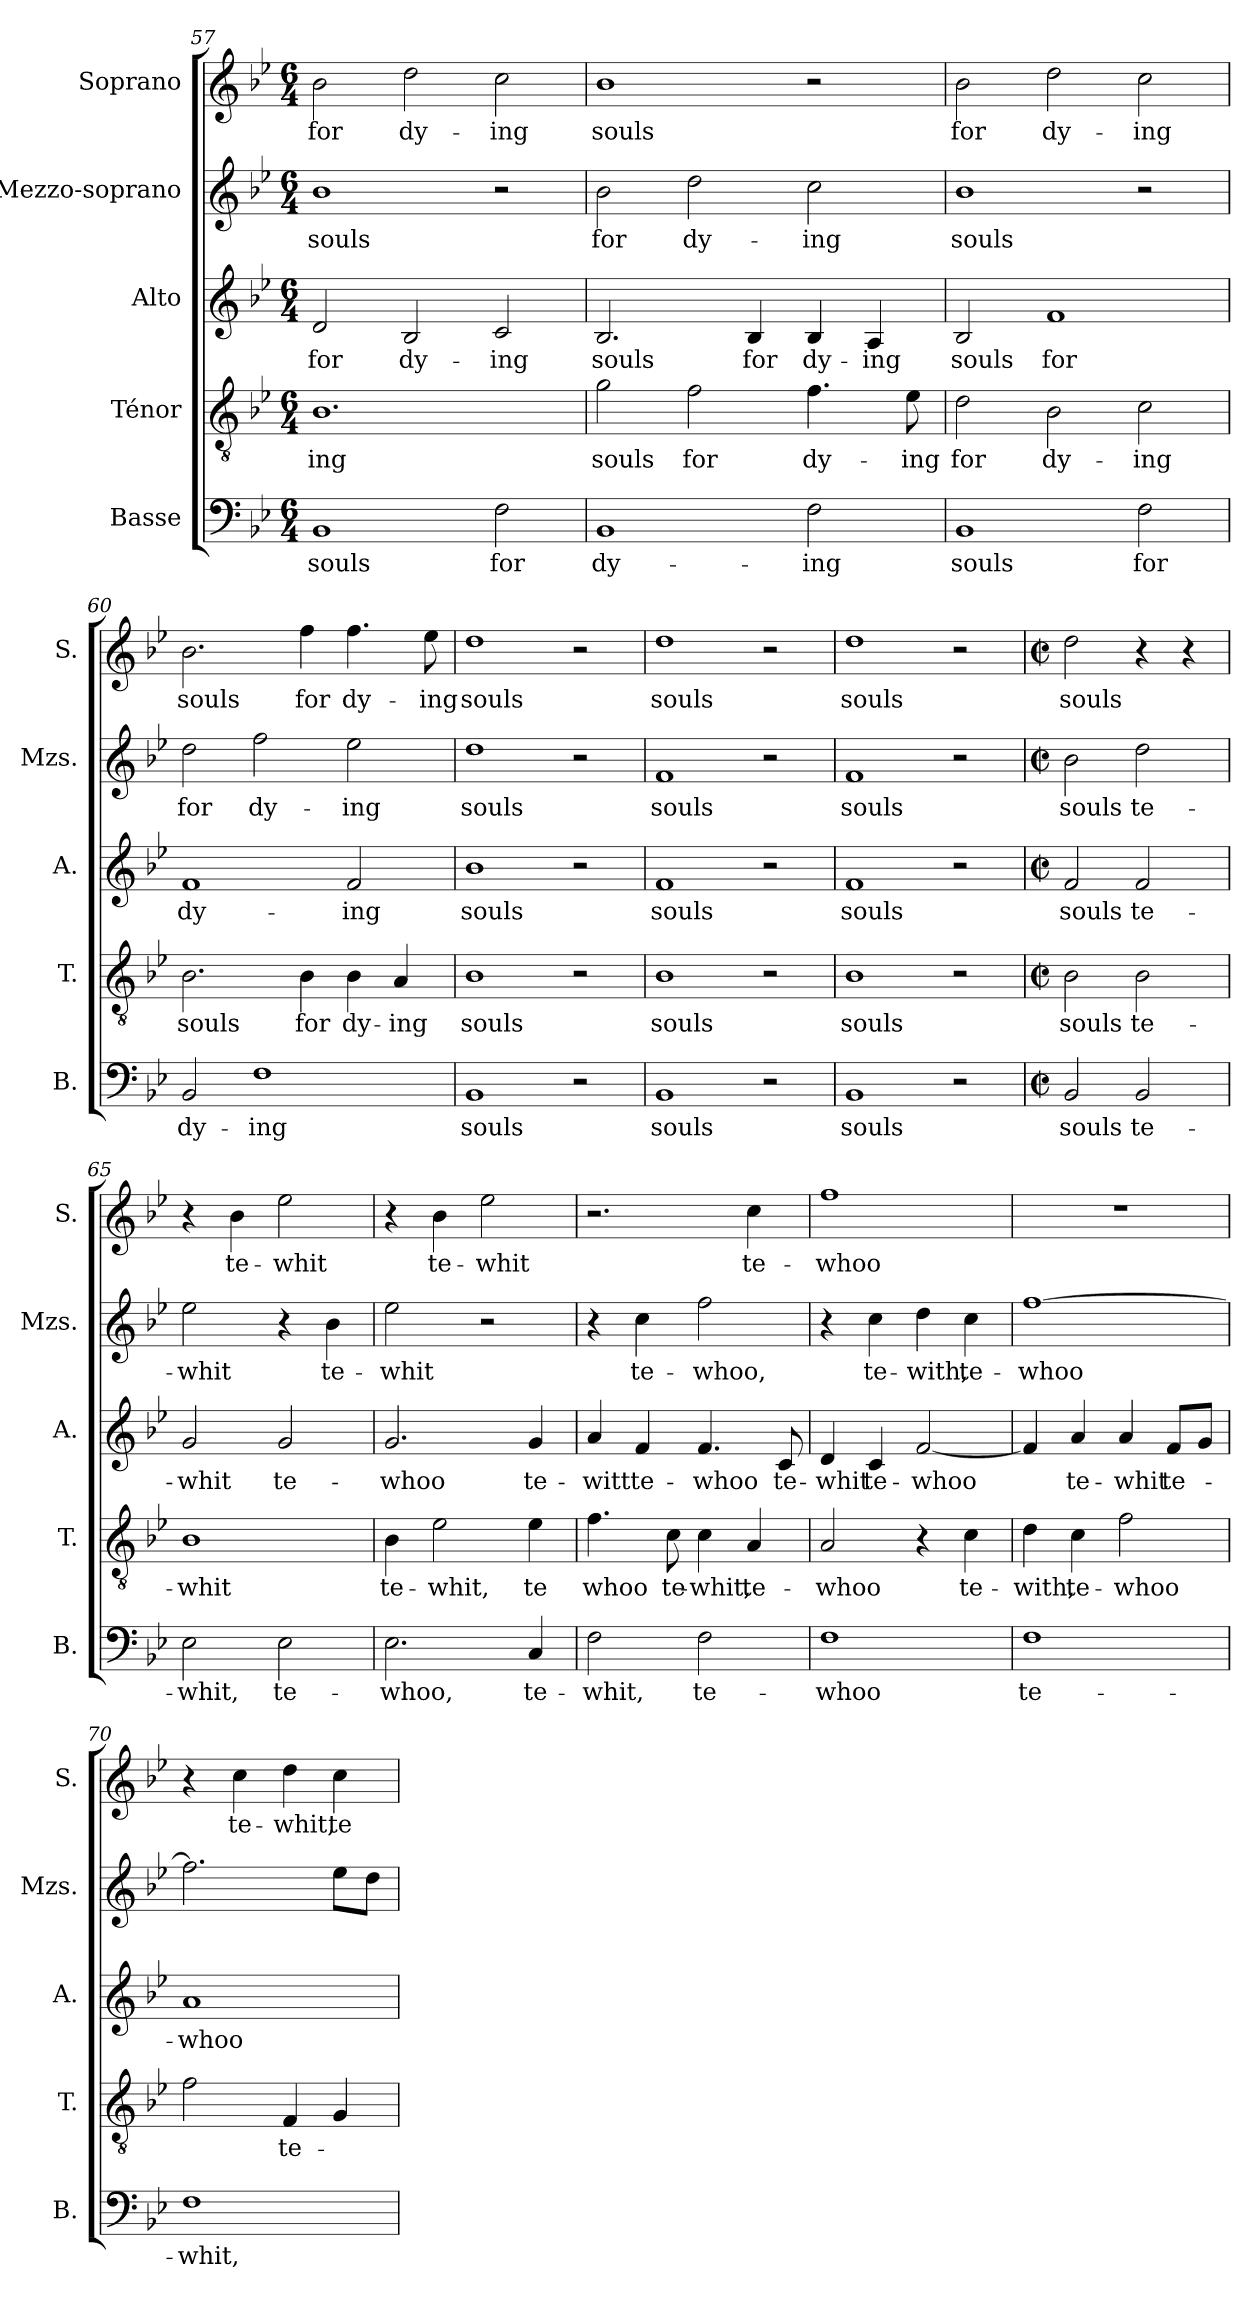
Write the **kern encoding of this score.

**kern	**text	**kern	**text	**kern	**text	**kern	**text	**kern	**text
*part5	*part5	*part4	*part4	*part3	*part3	*part2	*part2	*part1	*part1
*staff5	*staff5	*staff4	*staff4	*staff3	*staff3	*staff2	*staff2	*staff1	*staff1
*I"Basse	*	*I"Ténor	*	*I"Alto	*	*I"Mezzo-soprano	*	*I"Soprano	*
*I'B.	*	*I'T.	*	*I'A.	*	*I'Mzs.	*	*I'S.	*
*clefF4	*	*clefGv2	*	*clefG2	*	*clefG2	*	*clefG2	*
*k[b-e-]	*	*k[b-e-]	*	*k[b-e-]	*	*k[b-e-]	*	*k[b-e-]	*
*M6/4	*	*M6/4	*	*M6/4	*	*M6/4	*	*M6/4	*
=57	=57	=57	=57	=57	=57	=57	=57	=57	=57
!	!LO:LY:b	!	!LO:LY:b	!	!LO:LY:b	!	!LO:LY:b	!	!LO:LY:b
1BB-	souls	1.B-	ing	2d/	-for	1b-	souls	2b-\	for
!	!	!	!	!	!LO:LY:b	!	!	!	!LO:LY:b
.	.	.	.	2B-/	dy-	.	.	2dd\	dy-
!	!LO:LY:b	!	!	!	!LO:LY:b	!	!	!	!LO:LY:b
2F\	for	.	.	2c/	-ing	2r	.	2cc\	-ing
=58	=58	=58	=58	=58	=58	=58	=58	=58	=58
!	!LO:LY:b	!	!LO:LY:b	!	!LO:LY:b	!	!LO:LY:b	!	!LO:LY:b
1BB-	dy-	2g\	souls	2.B-/	souls	2b-\	for	1b-	souls
!	!	!	!LO:LY:b	!	!	!	!LO:LY:b	!	!
.	.	2f\	for	.	.	2dd\	dy-	.	.
!	!	!	!	!	!LO:LY:b	!	!	!	!
.	.	.	.	4B-/	for	.	.	.	.
!	!LO:LY:b	!	!LO:LY:b	!	!LO:LY:b	!	!LO:LY:b	!	!
2F\	-ing	4.f\	dy-	4B-/	dy-	2cc\	-ing	2r	.
!	!	!	!	!	!LO:LY:b	!	!	!	!
.	.	.	.	4A/	-ing	.	.	.	.
!	!	!	!LO:LY:b	!	!	!	!	!	!
.	.	8e-\	-ing	.	.	.	.	.	.
=59	=59	=59	=59	=59	=59	=59	=59	=59	=59
!	!LO:LY:b	!	!LO:LY:b	!	!LO:LY:b	!	!LO:LY:b	!	!LO:LY:b
1BB-	souls	2d\	for	2B-/	souls	1b-	souls	2b-\	for
!	!	!	!LO:LY:b	!	!LO:LY:b	!	!	!	!LO:LY:b
.	.	2B-\	dy-	1f	for	.	.	2dd\	dy-
!	!LO:LY:b	!	!LO:LY:b	!	!	!	!	!	!LO:LY:b
2F\	for	2c\	-ing	.	.	2r	.	2cc\	-ing
=60	=60	=60	=60	=60	=60	=60	=60	=60	=60
!	!LO:LY:b	!	!LO:LY:b	!	!LO:LY:b	!	!LO:LY:b	!	!LO:LY:b
2BB-/	dy-	2.B-\	souls	1f	dy-	2dd\	for	2.b-\	souls
!	!LO:LY:b	!	!	!	!	!	!LO:LY:b	!	!
1F	-ing	.	.	.	.	2ff\	dy-	.	.
!	!	!	!LO:LY:b	!	!	!	!	!	!LO:LY:b
.	.	4B-\	for	.	.	.	.	4ff\	for
!	!	!	!LO:LY:b	!	!LO:LY:b	!	!LO:LY:b	!	!LO:LY:b
.	.	4B-\	dy-	2f/	-ing	2ee-\	-ing	4.ff\	dy-
!	!	!	!LO:LY:b	!	!	!	!	!	!
.	.	4A/	-ing	.	.	.	.	.	.
!	!	!	!	!	!	!	!	!	!LO:LY:b
.	.	.	.	.	.	.	.	8ee-\	-ing
!!LO:PB:g=z
=61	=61	=61	=61	=61	=61	=61	=61	=61	=61
!	!LO:LY:b	!	!LO:LY:b	!	!LO:LY:b	!	!LO:LY:b	!	!LO:LY:b
1BB-	souls	1B-	souls	1b-	souls	1dd	souls	1dd	souls
2r	.	2r	.	2r	.	2r	.	2r	.
=62	=62	=62	=62	=62	=62	=62	=62	=62	=62
!	!LO:LY:b	!	!LO:LY:b	!	!LO:LY:b	!	!LO:LY:b	!	!LO:LY:b
1BB-	souls	1B-	souls	1f	souls	1f	souls	1dd	souls
2r	.	2r	.	2r	.	2r	.	2r	.
=63	=63	=63	=63	=63	=63	=63	=63	=63	=63
!	!LO:LY:b	!	!LO:LY:b	!	!LO:LY:b	!	!LO:LY:b	!	!LO:LY:b
1BB-	souls	1B-	souls	1f	souls	1f	souls	1dd	souls
2r	.	2r	.	2r	.	2r	.	2r	.
=64	=64	=64	=64	=64	=64	=64	=64	=64	=64
*M2/2	*	*M2/2	*	*M2/2	*	*M2/2	*	*M2/2	*
*met(c|)	*	*met(c|)	*	*met(c|)	*	*met(c|)	*	*met(c|)	*
!	!LO:LY:b	!	!LO:LY:b	!	!LO:LY:b	!	!LO:LY:b	!	!LO:LY:b
2BB-/	souls	2B-\	souls	2f/	souls	2b-\	souls	2dd\	souls
!	!LO:LY:b	!	!LO:LY:b	!	!LO:LY:b	!	!LO:LY:b	!	!
2BB-/	te-	2B-\	te-	2f/	te-	2dd\	te-	4r	.
.	.	.	.	.	.	.	.	4r	.
=65	=65	=65	=65	=65	=65	=65	=65	=65	=65
!	!LO:LY:b	!	!LO:LY:b	!	!LO:LY:b	!	!LO:LY:b	!	!
2E-\	-whit,	1B-	-whit	2g/	-whit	2ee-\	-whit	4r	.
!	!	!	!	!	!	!	!	!	!LO:LY:b
.	.	.	.	.	.	.	.	4b-\	te-
!	!LO:LY:b	!	!	!	!LO:LY:b	!	!	!	!LO:LY:b
2E-\	te-	.	.	2g/	te-	4r	.	2ee-\	-whit
!	!	!	!	!	!	!	!LO:LY:b	!	!
.	.	.	.	.	.	4b-\	te-	.	.
=66	=66	=66	=66	=66	=66	=66	=66	=66	=66
!	!LO:LY:b	!	!LO:LY:b	!	!LO:LY:b	!	!LO:LY:b	!	!
2.E-\	-whoo,	4B-\	te-	2.g/	-whoo	2ee-\	-whit	4r	.
!	!	!	!LO:LY:b	!	!	!	!	!	!LO:LY:b
.	.	2e-\	-whit,	.	.	.	.	4b-\	te-
!	!	!	!	!	!	!	!	!	!LO:LY:b
.	.	.	.	.	.	2r	.	2ee-\	-whit
!	!LO:LY:b	!	!LO:LY:b	!	!LO:LY:b	!	!	!	!
4C/	te-	4e-\	te	4g/	te-	.	.	.	.
=67	=67	=67	=67	=67	=67	=67	=67	=67	=67
!	!LO:LY:b	!	!LO:LY:b	!	!LO:LY:b	!	!	!	!
2F\	-whit,	4.f\	whoo	4a/	-witt	4r	.	2.r	.
!	!	!	!	!	!LO:LY:b	!	!LO:LY:b	!	!
.	.	.	.	4f/	te-	4cc\	te-	.	.
!	!	!	!LO:LY:b	!	!	!	!	!	!
.	.	8c\	te-	.	.	.	.	.	.
!	!LO:LY:b	!	!LO:LY:b	!	!LO:LY:b	!	!LO:LY:b	!	!
2F\	te-	4c\	-whit,	4.f/	-whoo	2ff\	-whoo,	.	.
!	!	!	!LO:LY:b	!	!	!	!	!	!LO:LY:b
.	.	4A/	te-	.	.	.	.	4cc\	te-
!	!	!	!	!	!LO:LY:b	!	!	!	!
.	.	.	.	8c/	te-	.	.	.	.
!!LO:LB:g=z
=68	=68	=68	=68	=68	=68	=68	=68	=68	=68
!	!LO:LY:b	!	!LO:LY:b	!	!LO:LY:b	!	!	!	!LO:LY:b
1F	-whoo	2A/	-whoo	4d/	-whit	4r	.	1ff	-whoo
!	!	!	!	!	!LO:LY:b	!	!LO:LY:b	!	!
.	.	.	.	4c/	te-	4cc\	te-	.	.
!	!	!	!	!	!LO:LY:b	!	!LO:LY:b	!	!
.	.	4r	.	[2f/	-whoo	4dd\	-with,	.	.
!	!	!	!LO:LY:b	!	!	!	!LO:LY:b	!	!
.	.	4c\	te-	.	.	4cc\	te-	.	.
=69	=69	=69	=69	=69	=69	=69	=69	=69	=69
!	!LO:LY:b	!	!LO:LY:b	!	!	!	!LO:LY:b	!	!
1F	te-	4d\	-with,	4f/]	.	[1ff	-whoo	1r	.
!	!	!	!LO:LY:b	!	!LO:LY:b	!	!	!	!
.	.	4c\	te-	4a/	te-	.	.	.	.
!	!	!	!LO:LY:b	!	!LO:LY:b	!	!	!	!
.	.	2f\	-whoo	4a/	-whit	.	.	.	.
!	!	!	!	!	!LO:LY:b	!	!	!	!
.	.	.	.	8f/L	te-	.	.	.	.
.	.	.	.	8g/J	.	.	.	.	.
=70	=70	=70	=70	=70	=70	=70	=70	=70	=70
!	!LO:LY:b	!	!	!	!LO:LY:b	!	!	!	!
1F	-whit,	2f\	.	1a	-whoo	2.ff\]	.	4r	.
!	!	!	!	!	!	!	!	!	!LO:LY:b
.	.	.	.	.	.	.	.	4cc\	te-
!	!	!	!LO:LY:b	!	!	!	!	!	!LO:LY:b
.	.	4F/	te-	.	.	.	.	4dd\	-whit,
!	!	!	!	!	!	!	!	!	!LO:LY:b
.	.	4G/	.	.	.	8ee-\L	.	4cc\	te-
.	.	.	.	.	.	8dd\J	.	.	.
=	=	=	=	=	=	=	=	=	=
*-	*-	*-	*-	*-	*-	*-	*-	*-	*-
